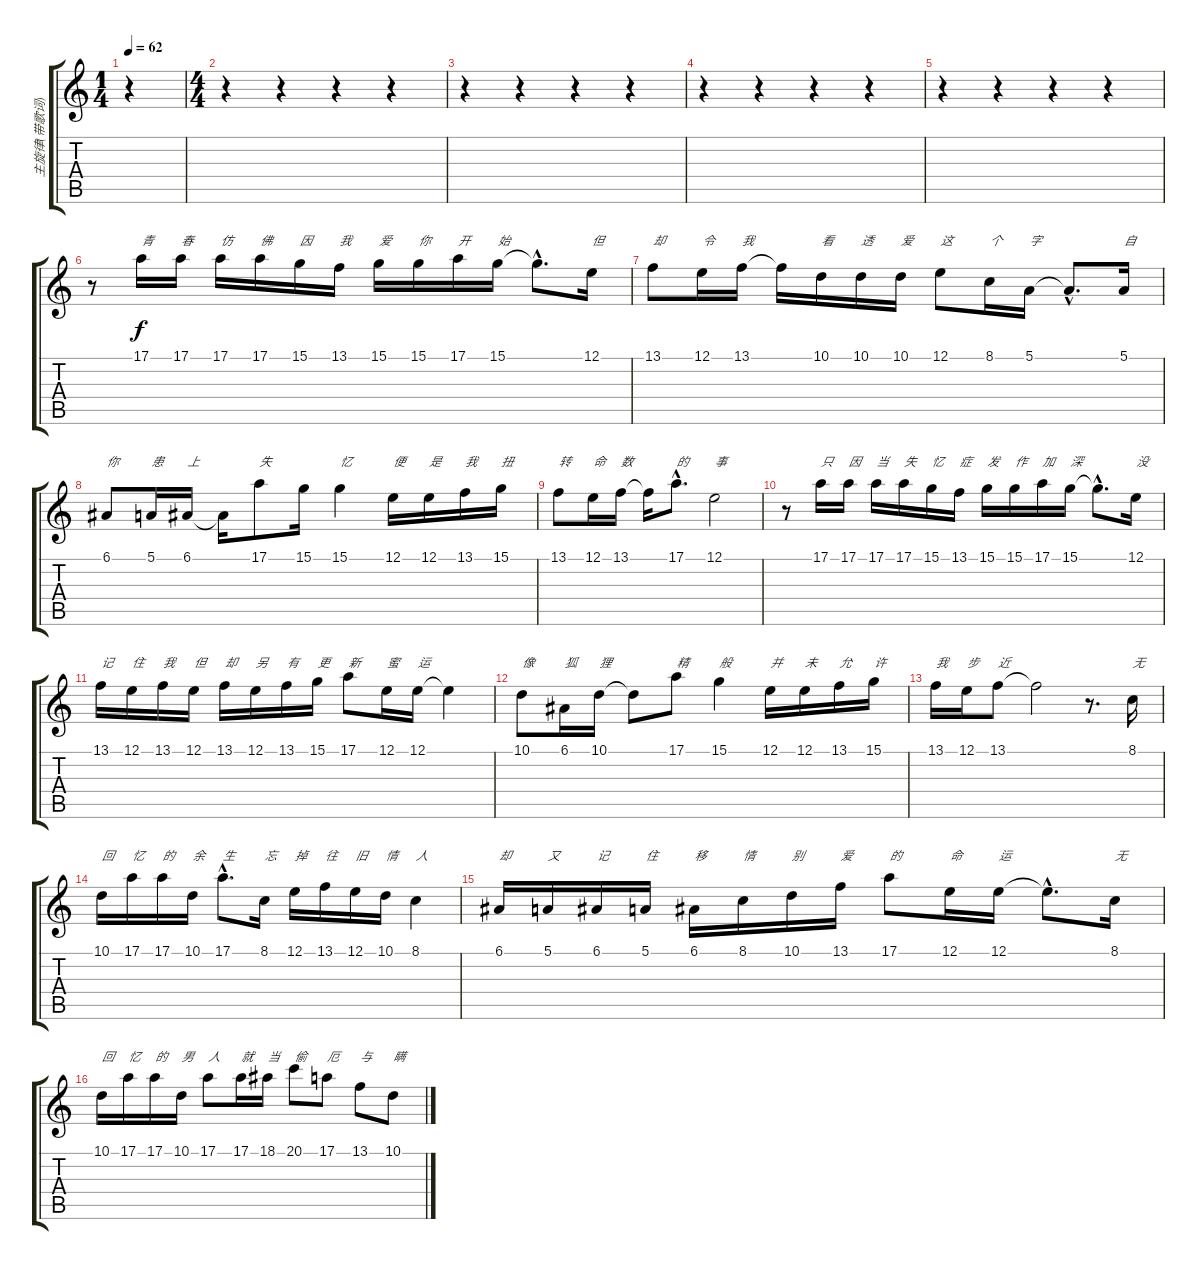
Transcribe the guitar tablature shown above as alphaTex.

\track ("主旋律(带歌词)" "主旋律(带歌词)") {instrument flute}
\staff {score tabs}
\tuning (E4 B3 G3 D3 A2 E2) {hide}
\ts (1 4)
\tempo 62
\clef g2
\ks c
r.4{dy f instrument flute} |
\ts (4 4)
r.4 r.4 r.4 r.4 |
r.4 r.4 r.4 r.4 |
r.4 r.4 r.4 r.4 |
r.4 r.4 r.4 r.4 |
r.8 17.1.16{txt "青"} 17.1.16{txt "春"} 17.1.16{txt "仿"} 17.1.16{txt "佛"} 15.1.16{txt "因"} 13.1.16{txt "我"} 15.1.16{txt "爱"} 15.1.16{txt "你"} 17.1.16{txt "开"} 15.1.16{txt "始"} 15.1{hac t}.8{d} 12.1.16{txt "但"} |
13.1.8{txt "却"} 12.1.16{txt "令"} 13.1.16{txt "我"} 13.1{t}.16 10.1.16{txt "看"} 10.1.16{txt "透"} 10.1.16{txt "爱"} 12.1.8{txt "这"} 8.1.16{txt "个"} 5.1.16{txt "字"} 5.1{hac t}.8{d} 5.1.16{txt "自"} |
6.1.8{txt "你"} 5.1.16{txt "患"} 6.1.16{txt "上"} 6.1{t}.16 17.1.8{txt "失"} 15.1.16 15.1.4{txt "忆"} 12.1.16{txt "便"} 12.1.16{txt "是"} 13.1.16{txt "我"} 15.1.16{txt "扭"} |
13.1.8{txt "转"} 12.1.16{txt "命"} 13.1.16{txt "数"} 13.1{t}.16 17.1{hac}.8{d txt "的"} 12.1.2{txt "事"} |
r.8 17.1.16{txt "只"} 17.1.16{txt "因"} 17.1.16{txt "当"} 17.1.16{txt "失"} 15.1.16{txt "忆"} 13.1.16{txt "症"} 15.1.16{txt "发"} 15.1.16{txt "作"} 17.1.16{txt "加"} 15.1.16{txt "深"} 15.1{hac t}.8{d} 12.1.16{txt "没"} |
13.1.16{txt "记"} 12.1.16{txt "住"} 13.1.16{txt "我"} 12.1.16{txt "但"} 13.1.16{txt "却"} 12.1.16{txt "另"} 13.1.16{txt "有"} 15.1.16{txt "更"} 17.1.8{txt "新"} 12.1.16{txt "蜜"} 12.1.16{txt "运"} 12.1{t}.4 |
10.1.8{txt "像"} 6.1.16{txt "狐"} 10.1.16{txt "狸"} 10.1{t}.8 17.1.8{txt "精"} 15.1.4{txt "般"} 12.1.16{txt "并"} 12.1.16{txt "未"} 13.1.16{txt "允"} 15.1.16{txt "许"} |
13.1.16{txt "我"} 12.1.16{txt "步"} 13.1.8{txt "近"} 13.1{t}.2 r.8{d} 8.1.16{txt "无"} |
10.1.16{txt "回"} 17.1.16{txt "忆"} 17.1.16{txt "的"} 10.1.16{txt "余"} 17.1{hac}.8{d txt "生"} 8.1.16{txt "忘"} 12.1.16{txt "掉"} 13.1.16{txt "往"} 12.1.16{txt "旧"} 10.1.16{txt "情"} 8.1.4{txt "人"} |
6.1.16{txt "却"} 5.1.16{txt "又"} 6.1.16{txt "记"} 5.1.16{txt "住"} 6.1.16{txt "移"} 8.1.16{txt "情"} 10.1.16{txt "别"} 13.1.16{txt "爱"} 17.1.8{txt "的"} 12.1.16{txt "命"} 12.1.16{txt "运"} 12.1{hac t}.8{d} 8.1.16{txt "无"} |
10.1.16{txt "回"} 17.1.16{txt "忆"} 17.1.16{txt "的"} 10.1.16{txt "男"} 17.1.8{txt "人"} 17.1.16{txt "就"} 18.1.16{txt "当"} 20.1.8{txt "偷"} 17.1.8{txt "厄"} 13.1.8{txt "与"} 10.1.8{txt "瞒"}
